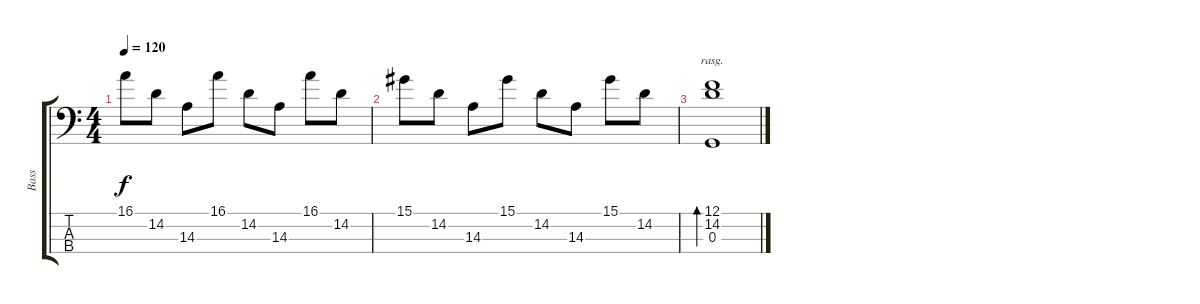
\track ("Bass" "Bass") {instrument electricbassfinger}
\staff {score tabs}
\tuning (F2 C2 G1 D1) {hide}
\ts (4 4)
\tempo 120
\clef f4
\ks c
16.1.8{dy f} 14.2.8 14.3.8 16.1.8 14.2.8 14.3.8 16.1.8 14.2.8 |
15.1.8 14.2.8 14.3.8 15.1.8 14.2.8 14.3.8 15.1.8 14.2.8 |
(12.1 14.2 0.3).1{bd 480 rasg ii}
